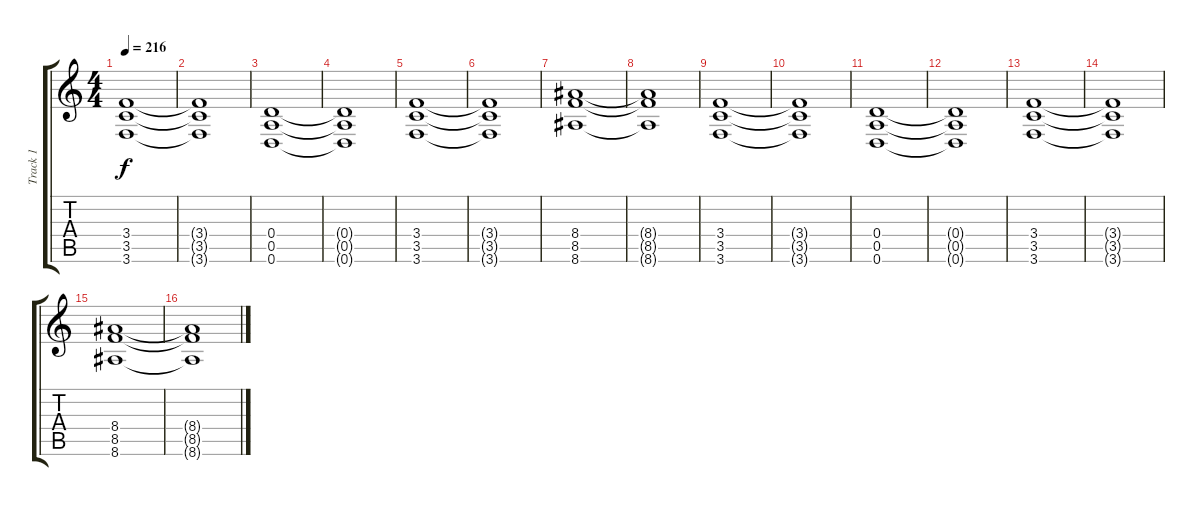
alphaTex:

\track ("Track 1" "Track 1") {instrument distortionguitar}
\staff {score tabs}
\tuning (E4 B3 G3 D3 A2 D2) {hide}
\ts (4 4)
\tempo 216
\clef g2
\ks c
(3.4 3.5 3.6).1{dy f} |
(3.4{t} 3.5{t} 3.6{t}).1 |
(0.4 0.5 0.6).1 |
(0.4{t} 0.5{t} 0.6{t}).1 |
(3.4 3.5 3.6).1 |
(3.4{t} 3.5{t} 3.6{t}).1 |
(8.4 8.5 8.6).1 |
(8.4{t} 8.5{t} 8.6{t}).1 |
(3.4 3.5 3.6).1 |
(3.4{t} 3.5{t} 3.6{t}).1 |
(0.4 0.5 0.6).1 |
(0.4{t} 0.5{t} 0.6{t}).1 |
(3.4 3.5 3.6).1 |
(3.4{t} 3.5{t} 3.6{t}).1 |
(8.4 8.5 8.6).1 |
(8.4{t} 8.5{t} 8.6{t}).1
